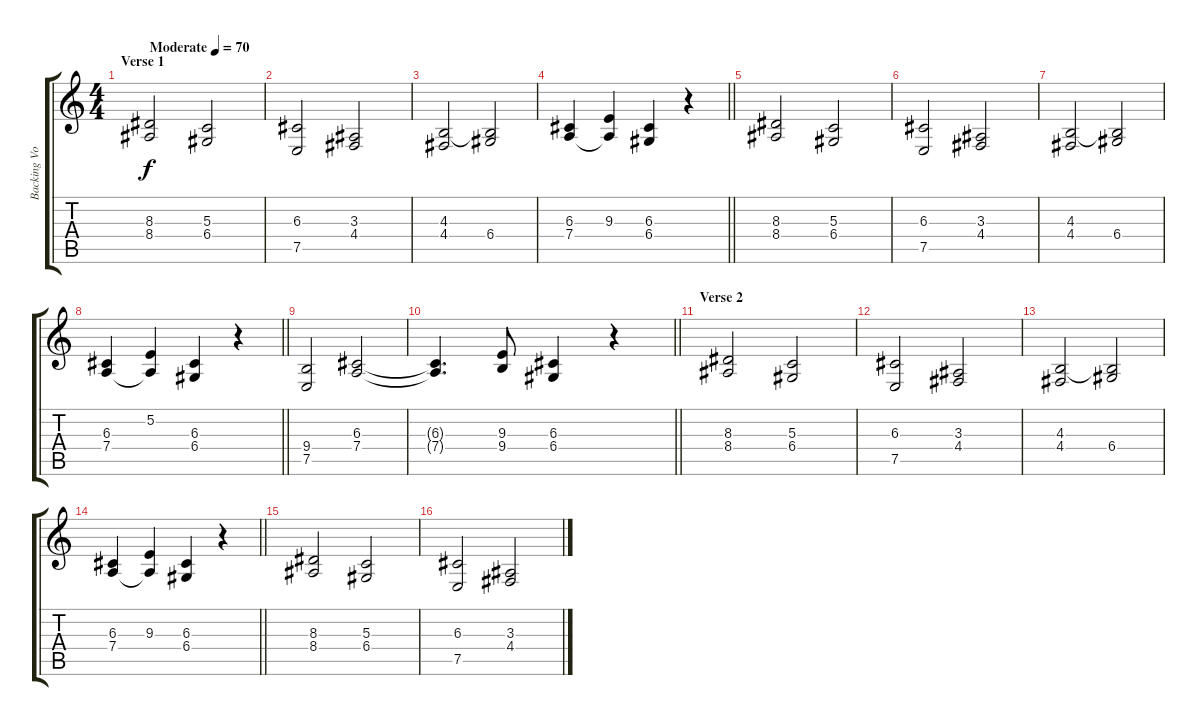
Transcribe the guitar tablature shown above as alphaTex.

\track ("Backing Vocals" "Backing Vo") {instrument synthvoice}
\staff {score tabs}
\tuning (E4 B3 G3 D3 A2 E2) {hide}
\ts (4 4)
\section ("" "Verse 1")
\tempo (70 "Moderate")
\clef g2
\ks c
(8.3 8.4).2{dy f instrument synthvoice} (5.3 6.4).2 |
(6.3 7.5).2 (3.3 4.4).2 |
(4.3 4.4).2 (4.3{t} 6.4).2 |
\barLineRight lightlight
(6.3 7.4).4 (9.3 7.4{t}).4 (6.3 6.4).4 r.4 |
(8.3 8.4).2 (5.3 6.4).2 |
(6.3 7.5).2 (3.3 4.4).2 |
(4.3 4.4).2 (4.3{t} 6.4).2 |
\barLineRight lightlight
(6.3 7.4).4 (5.2 7.4{t}).4 (6.3 6.4).4 r.4 |
(9.4 7.5).2 (6.3 7.4).2 |
\barLineRight lightlight
(6.3{t} 7.4{t}).4{d} (9.3 9.4).8 (6.3 6.4).4 r.4 |
\section ("" "Verse 2")
(8.3 8.4).2 (5.3 6.4).2 |
(6.3 7.5).2 (3.3 4.4).2 |
(4.3 4.4).2 (4.3{t} 6.4).2 |
\barLineRight lightlight
(6.3 7.4).4 (9.3 7.4{t}).4 (6.3 6.4).4 r.4 |
(8.3 8.4).2 (5.3 6.4).2 |
(6.3 7.5).2 (3.3 4.4).2
